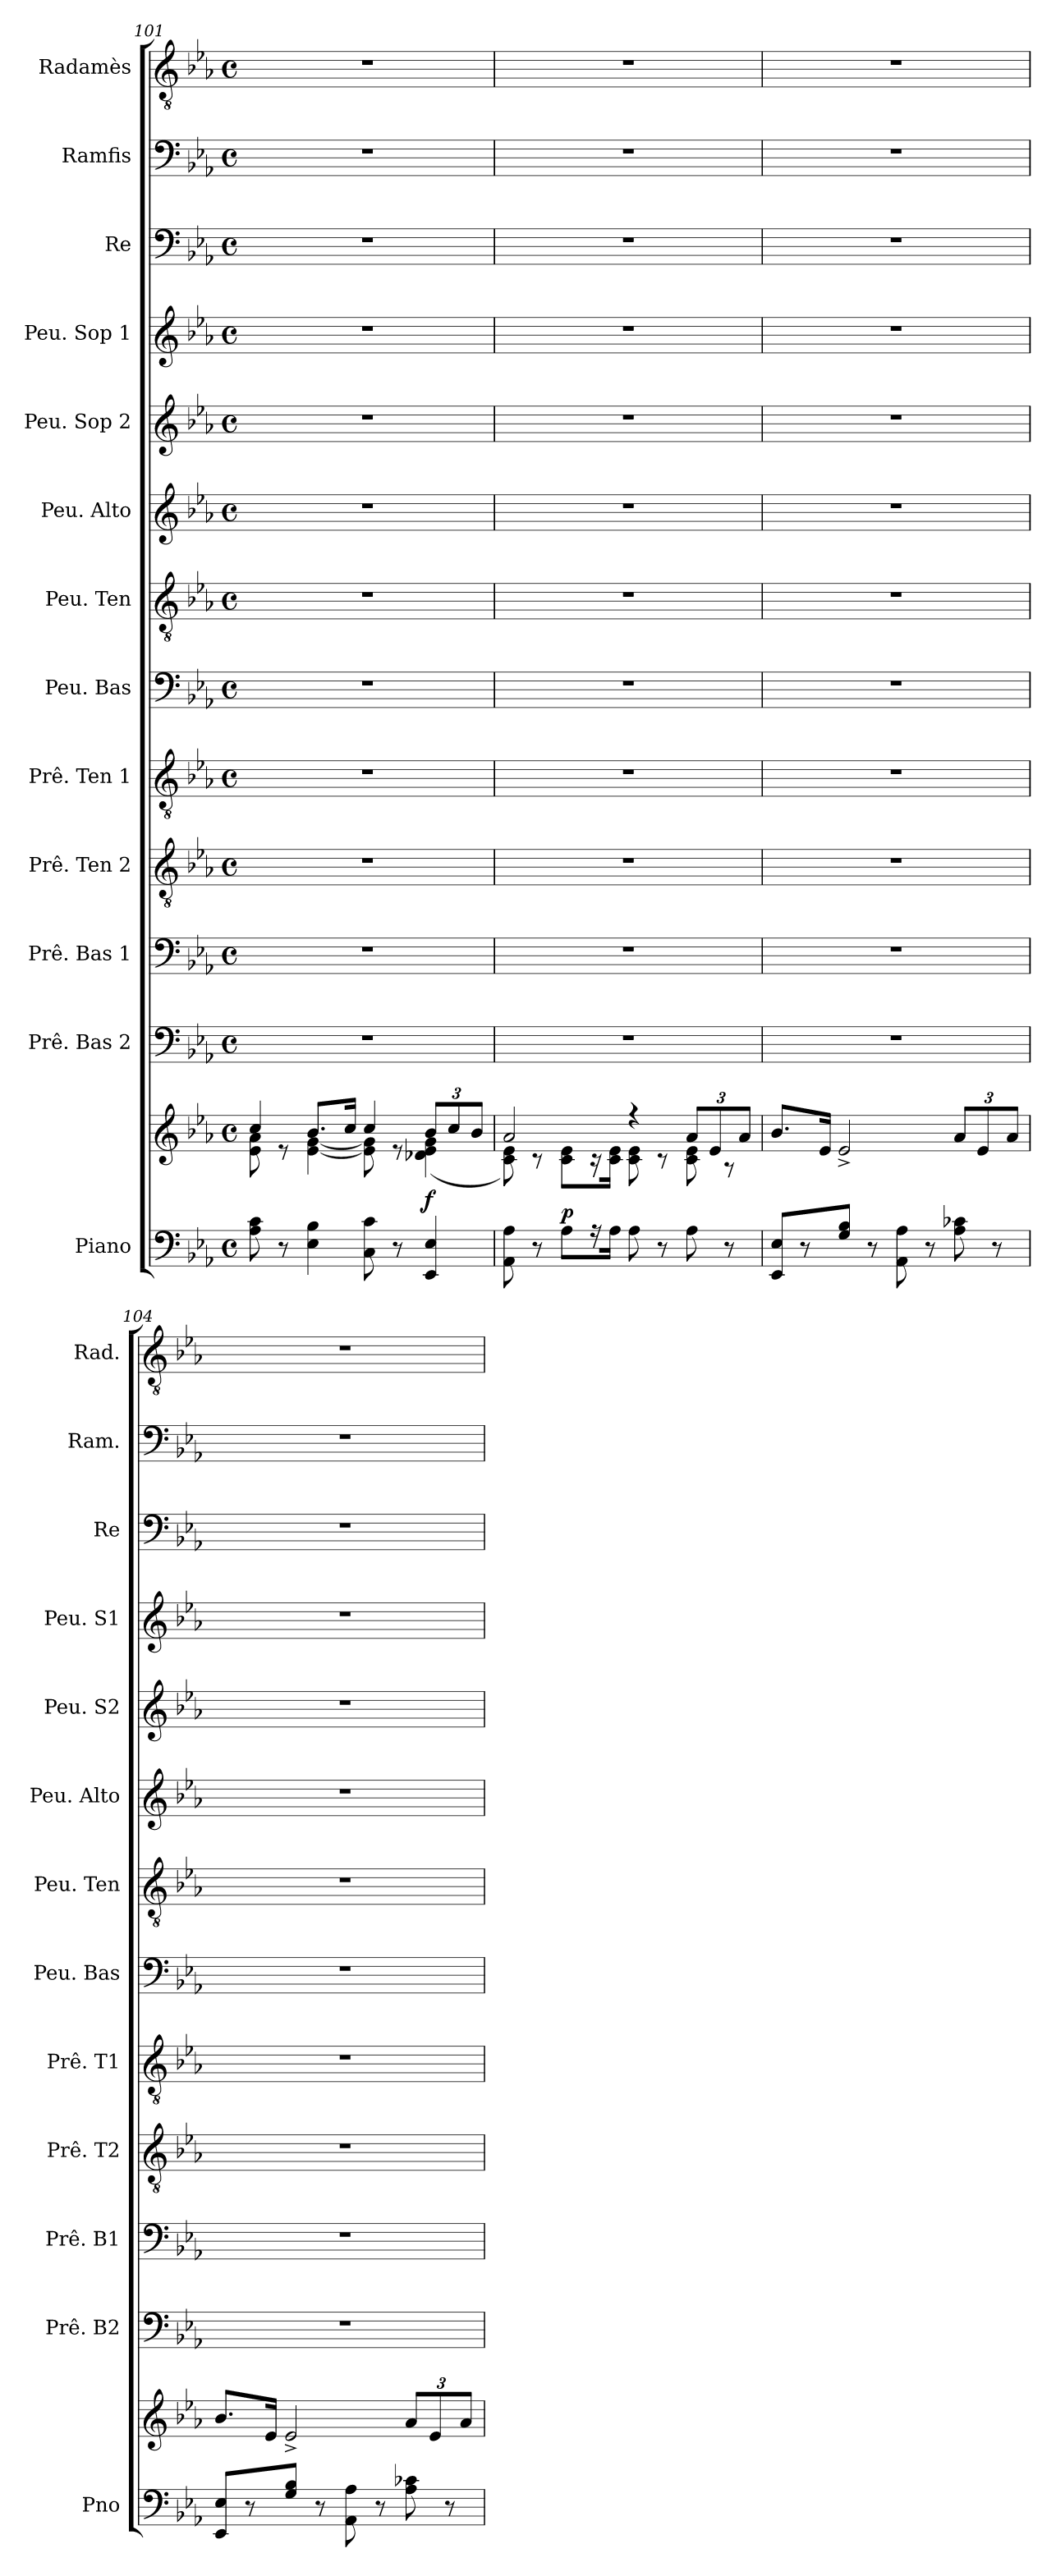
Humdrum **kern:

**kern	**kern	**dynam	**kern	**kern	**kern	**kern	**kern	**kern	**kern	**kern	**kern	**kern	**kern	**kern
*part13	*part13	*part13	*part12	*part11	*part10	*part9	*part8	*part7	*part6	*part5	*part4	*part3	*part2	*part1
*staff14	*staff13	*staff13/14	*staff12	*staff11	*staff10	*staff9	*staff8	*staff7	*staff6	*staff5	*staff4	*staff3	*staff2	*staff1
*I"Piano	*	*	*I"Prê. Bas 2	*I"Prê. Bas 1	*I"Prê. Ten 2	*I"Prê. Ten 1	*I"Peu. Bas	*I"Peu. Ten	*I"Peu. Alto	*I"Peu. Sop 2	*I"Peu. Sop 1	*I"Re	*I"Ramfis	*I"Radamès
*I'Pno	*	*	*I'Prê. B2	*I'Prê. B1	*I'Prê. T2	*I'Prê. T1	*I'Peu. Bas	*I'Peu. Ten	*I'Peu. Alto	*I'Peu. S2	*I'Peu. S1	*I'Re	*I'Ram.	*I'Rad.
*clefF4	*clefG2	*	*clefF4	*clefF4	*clefGv2	*clefGv2	*clefF4	*clefGv2	*clefG2	*clefG2	*clefG2	*clefF4	*clefF4	*clefGv2
*k[b-e-a-]	*k[b-e-a-]	*	*k[b-e-a-]	*k[b-e-a-]	*k[b-e-a-]	*k[b-e-a-]	*k[b-e-a-]	*k[b-e-a-]	*k[b-e-a-]	*k[b-e-a-]	*k[b-e-a-]	*k[b-e-a-]	*k[b-e-a-]	*k[b-e-a-]
*M4/4	*M4/4	*	*M4/4	*M4/4	*M4/4	*M4/4	*M4/4	*M4/4	*M4/4	*M4/4	*M4/4	*M4/4	*M4/4	*M4/4
*met(c)	*met(c)	*	*met(c)	*met(c)	*met(c)	*met(c)	*met(c)	*met(c)	*met(c)	*met(c)	*met(c)	*met(c)	*met(c)	*met(c)
=101	=101	=101	=101	=101	=101	=101	=101	=101	=101	=101	=101	=101	=101	=101
*	*^	*	*	*	*	*	*	*	*	*	*	*	*	*
8A-\ 8c\	4cc/	8e-\ 8a-\	.	1r	1r	1r	1r	1r	1r	1r	1r	1r	1r	1r	1r
8r	.	8r	.	.	.	.	.	.	.	.	.	.	.	.	.
4E-\ 4B-\	8.b-/L	[4e-\ [4g\	.	.	.	.	.	.	.	.	.	.	.	.	.
.	16cc/Jk	.	.	.	.	.	.	.	.	.	.	.	.	.	.
8C\ 8c\	4cc/	8e-\] 8g\]	.	.	.	.	.	.	.	.	.	.	.	.	.
8r	.	8r	.	.	.	.	.	.	.	.	.	.	.	.	.
*	*Xbrackettup	*	*	*	*	*	*	*	*	*	*	*	*	*	*
!	!	!	!LO:DY:a=2	!	!	!	!	!	!	!	!	!	!	!	!
4EE-/ 4E-/	12b-/L	(<4d-X\ 4e-\ 4g\	f	.	.	.	.	.	.	.	.	.	.	.	.
.	12cc/	.	.	.	.	.	.	.	.	.	.	.	.	.	.
.	12b-/J	.	.	.	.	.	.	.	.	.	.	.	.	.	.
=102	=102	=102	=102	=102	=102	=102	=102	=102	=102	=102	=102	=102	=102	=102	=102
8AA-\ 8A-\	2a-/	8c\ 8e-\)	.	1r	1r	1r	1r	1r	1r	1r	1r	1r	1r	1r	1r
8r	.	8r	.	.	.	.	.	.	.	.	.	.	.	.	.
!	!	!	!LO:DY:a=2	!	!	!	!	!	!	!	!	!	!	!	!
8A-\L	.	8c\ 8e-\L	p	.	.	.	.	.	.	.	.	.	.	.	.
16r	.	16r	.	.	.	.	.	.	.	.	.	.	.	.	.
16A-\Jk	.	16c\ 16e-\Jk	.	.	.	.	.	.	.	.	.	.	.	.	.
8A-\	4r	8c\ 8e-\	.	.	.	.	.	.	.	.	.	.	.	.	.
8r	.	8r	.	.	.	.	.	.	.	.	.	.	.	.	.
8A-\	12a-/L	8c\ 8e-\	.	.	.	.	.	.	.	.	.	.	.	.	.
.	12e-/	.	.	.	.	.	.	.	.	.	.	.	.	.	.
8r	.	8r	.	.	.	.	.	.	.	.	.	.	.	.	.
.	12a-/J	.	.	.	.	.	.	.	.	.	.	.	.	.	.
*	*v	*v	*	*	*	*	*	*	*	*	*	*	*	*	*
!!LO:LB:g=z
=103	=103	=103	=103	=103	=103	=103	=103	=103	=103	=103	=103	=103	=103	=103
8EE-/ 8E-/L	8.b-/L	.	1r	1r	1r	1r	1r	1r	1r	1r	1r	1r	1r	1r
8r	.	.	.	.	.	.	.	.	.	.	.	.	.	.
.	16e-/Jk	.	.	.	.	.	.	.	.	.	.	.	.	.
8G/ 8B-/J	2e-^/	.	.	.	.	.	.	.	.	.	.	.	.	.
8r	.	.	.	.	.	.	.	.	.	.	.	.	.	.
8AA-\ 8A-\	.	.	.	.	.	.	.	.	.	.	.	.	.	.
8r	.	.	.	.	.	.	.	.	.	.	.	.	.	.
8A-\ 8c-X\	12a-/L	.	.	.	.	.	.	.	.	.	.	.	.	.
.	12e-/	.	.	.	.	.	.	.	.	.	.	.	.	.
8r	.	.	.	.	.	.	.	.	.	.	.	.	.	.
.	12a-/J	.	.	.	.	.	.	.	.	.	.	.	.	.
=104	=104	=104	=104	=104	=104	=104	=104	=104	=104	=104	=104	=104	=104	=104
8EE-/ 8E-/L	8.b-/L	.	1r	1r	1r	1r	1r	1r	1r	1r	1r	1r	1r	1r
8r	.	.	.	.	.	.	.	.	.	.	.	.	.	.
.	16e-/Jk	.	.	.	.	.	.	.	.	.	.	.	.	.
8G/ 8B-/J	2e-^/	.	.	.	.	.	.	.	.	.	.	.	.	.
8r	.	.	.	.	.	.	.	.	.	.	.	.	.	.
8AA-\ 8A-\	.	.	.	.	.	.	.	.	.	.	.	.	.	.
8r	.	.	.	.	.	.	.	.	.	.	.	.	.	.
8A-\ 8c-X\	12a-/L	.	.	.	.	.	.	.	.	.	.	.	.	.
.	12e-/	.	.	.	.	.	.	.	.	.	.	.	.	.
8r	.	.	.	.	.	.	.	.	.	.	.	.	.	.
.	12a-/J	.	.	.	.	.	.	.	.	.	.	.	.	.
=	=	=	=	=	=	=	=	=	=	=	=	=	=	=
*-	*-	*-	*-	*-	*-	*-	*-	*-	*-	*-	*-	*-	*-	*-
